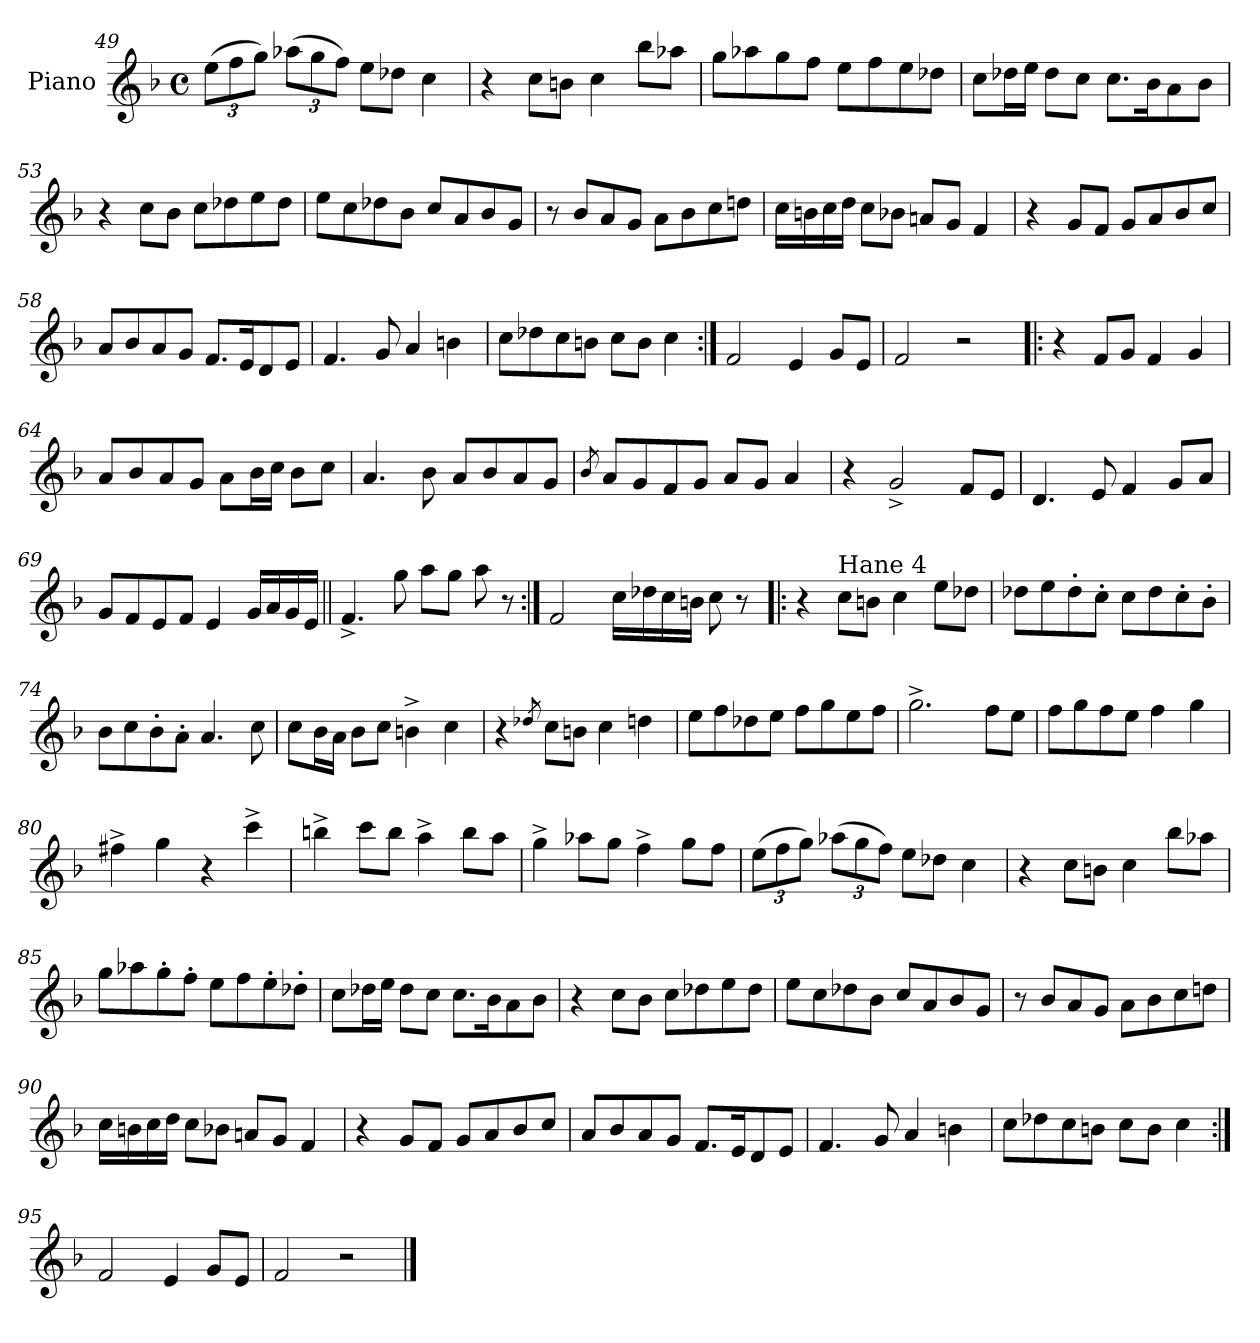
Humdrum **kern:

**kern
*part1
*staff1
*I"Piano
*I'Pno.
*clefG2
*k[b-]
*M4/4
*met(c)
*Xbrackettup
=49
(>12ee\L
12ff\
12gg\J)
(>12aa-X\L
12gg\
12ff\J)
8ee\L
8dd-X\J
4cc\
=50
4r
8cc\L
8bn\J
4cc\
8bb-\L
8aa-X\J
=51
8gg\L
8aa-X\
8gg\
8ff\J
8ee\L
8ff\
8ee\
8dd-X\J
!!LO:LB:g=z
=52
8cc\L
16dd-X\L
16ee\JJ
8dd-\L
8cc\J
8.cc\L
16b-\K
8a\
8b-\J
=53
4r
8cc\L
8b-\J
8cc\L
8dd-X\
8ee\
8dd-\J
=54
8ee\L
8cc\
8dd-X\
8b-\J
8cc/L
8a/
8b-/
8g/J
=55
8r
8b-/L
8a/
8g/J
8a\L
8b-\
8cc\
8ddn\J
!!LO:LB:g=z
=56
16cc\LL
16bn\
16cc\
16dd\JJ
8cc\L
8b-X\J
8an/L
8g/J
4f/
=57
4r
8g/L
8f/J
8g/L
8a/
8b-/
8cc/J
=58
8a/L
8b-/
8a/
8g/J
8.f/L
16e/K
8d/
8e/J
!!LO:LB:g=z
=59
4.f/
8g/
4a/
4bn\
=60
8cc\L
8dd-X\
8cc\
8bn\J
8cc\L
8b\J
4cc\
=61:|!
2f/
4e/
8g/L
8e/J
=62
2f/
2r
=63!|:
4r
8f/L
8g/J
4f/
4g/
=64
8a/L
8b-/
8a/
8g/J
8a\L
16b-\L
16cc\JJ
8b-\L
8cc\J
!!LO:LB:g=z
=65
4.a/
8b-\
8a/L
8b-/
8a/
8g/J
=66
8qb-/
8a/L
8g/
8f/
8g/J
8a/L
8g/J
4a/
=67
4r
2g^/
8f/L
8e/J
=68
4.d/
8e/
4f/
8g/L
8a/J
=69
8g/L
8f/
8e/
8f/J
4e/
16g/LL
16a/
16g/
16e/JJ
=70||
4.f^/
8gg\
8aa\L
8gg\J
8aa\
8r
!!LO:LB:g=z
=71:|!
2f/
16cc\LL
16dd-X\
16cc\
16bn\JJ
8cc\
8r
=72!|:
4r
!LO:TX:a:t=Hane 4
8cc\L
8bn\J
4cc\
8ee\L
8dd-X\J
=73
8dd-X\L
8ee\
8dd-'\
8cc'\J
8cc\L
8dd-\
8cc'\
8b-'\J
=74
8b-\L
8cc\
8b-'\
8a'\J
4.a/
8cc\
=75
8cc\L
16b-\L
16a\JJ
8b-\L
8cc\J
4bn^\
4cc\
!!LO:LB:g=z
=76
4r
8qdd-X/
8cc\L
8bn\J
4cc\
4ddn\
=77
8ee\L
8ff\
8dd-X\
8ee\J
8ff\L
8gg\
8ee\
8ff\J
=78
2.gg^\
8ff\L
8ee\J
=79
8ff\L
8gg\
8ff\
8ee\J
4ff\
4gg\
=80
4ff#X^\
4gg\
4r
4ccc^\
=81
4bbn^\
8ccc\L
8bb\J
4aa^\
8bb\L
8aa\J
!!LO:LB:g=z
=82
4gg^\
8aa-X\L
8gg\J
4ff^\
8gg\L
8ff\J
=83
(>12ee\L
12ff\
12gg\J)
(>12aa-X\L
12gg\
12ff\J)
8ee\L
8dd-X\J
4cc\
=84
4r
8cc\L
8bn\J
4cc\
8bb-\L
8aa-X\J
=85
8gg\L
8aa-X\
8gg'\
8ff'\J
8ee\L
8ff\
8ee'\
8dd-X'\J
!!LO:LB:g=z
=86
8cc\L
16dd-X\L
16ee\JJ
8dd-\L
8cc\J
8.cc\L
16b-\K
8a\
8b-\J
=87
4r
8cc\L
8b-\J
8cc\L
8dd-X\
8ee\
8dd-\J
=88
8ee\L
8cc\
8dd-X\
8b-\J
8cc/L
8a/
8b-/
8g/J
=89
8r
8b-/L
8a/
8g/J
8a\L
8b-\
8cc\
8ddn\J
!!LO:LB:g=z
=90
16cc\LL
16bn\
16cc\
16dd\JJ
8cc\L
8b-X\J
8an/L
8g/J
4f/
=91
4r
8g/L
8f/J
8g/L
8a/
8b-/
8cc/J
=92
8a/L
8b-/
8a/
8g/J
8.f/L
16e/K
8d/
8e/J
=93
4.f/
8g/
4a/
4bn\
=94
8cc\L
8dd-X\
8cc\
8bn\J
8cc\L
8b\J
4cc\
!!LO:LB:g=z
=95:|!
2f/
4e/
8g/L
8e/J
=96
2f/
2r
==
*-
